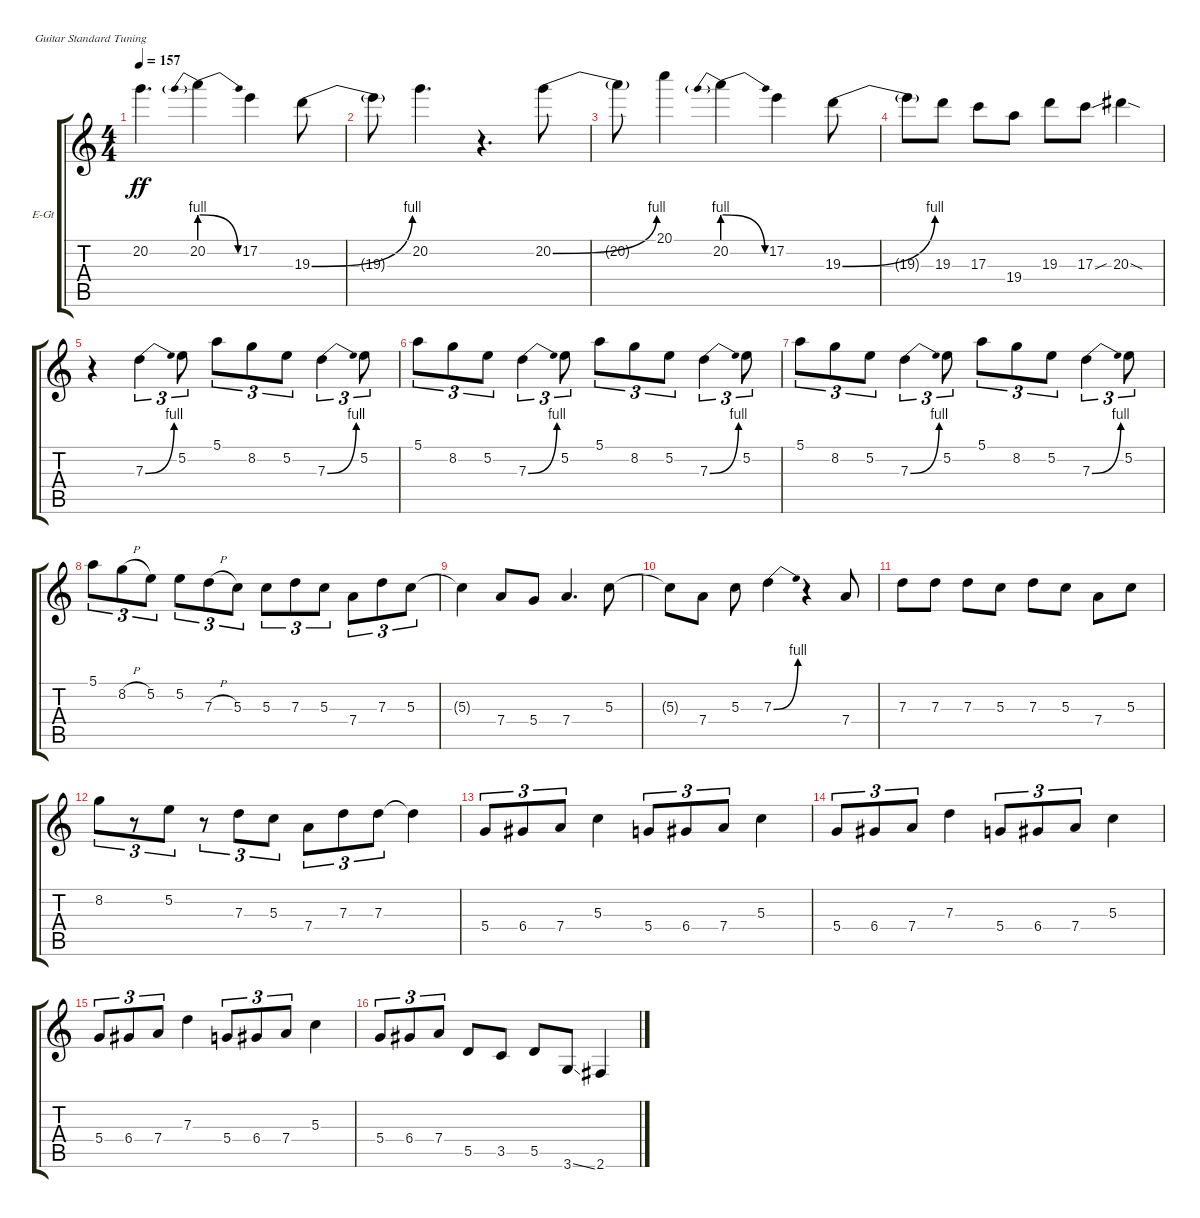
\defaultSystemsLayout 4
\bracketExtendMode groupsimilarinstruments
\firstSystemTrackNameOrientation horizontal
\otherSystemsTrackNameOrientation horizontal
\track ("Lead Guitar" "E-Gt") {instrument overdrivenguitar}
\staff {score tabs}
\tuning (E4 B3 G3 D3 A2 E2)
\ts (4 4)
\tempo 157
\clef g2
\scale
0.333333
\ks c
20.2{t}.4{d dy ff} 20.2{be (prebendrelease 0 4 15 0)}.4 17.2.4 19.3{be (bend 0 0 15 4)}.8 |
\scale
0.333333 19.3{t}.8 20.2.4{d} r.4{d} 20.2{be (bend 0 0 15 4)}.8 |
\scale
0.333333 20.2{t}.8 20.1.4 20.2{be (prebendrelease 0 4 15 0)}.4 17.2.4 19.3{be (bend 0 0 15 4)}.8 |
\scale
0.333333 19.3{t}.8 19.3.8 17.3.8 19.4.8 19.3.8 17.3{sou}.8 20.3{sod}.4 |
\scale
0.333333 r.4 7.3{be (bend 0 0 15 4)}.4{tu (3 2)} 5.2.8{tu (3 2)} 5.1.8{tu (3 2)} 8.2.8{tu (3 2)} 5.2.8{tu (3 2)} 7.3{be (bend 0 0 15 4)}.4{tu (3 2)} 5.2.8{tu (3 2)} |
\scale
0.333333 5.1.8{tu (3 2)} 8.2.8{tu (3 2)} 5.2.8{tu (3 2)} 7.3{be (bend 0 0 15 4)}.4{tu (3 2)} 5.2.8{tu (3 2)} 5.1.8{tu (3 2)} 8.2.8{tu (3 2)} 5.2.8{tu (3 2)} 7.3{be (bend 0 0 15 4)}.4{tu (3 2)} 5.2.8{tu (3 2)} |
\scale
0.333333 5.1.8{tu (3 2)} 8.2.8{tu (3 2)} 5.2.8{tu (3 2)} 7.3{be (bend 0 0 15 4)}.4{tu (3 2)} 5.2.8{tu (3 2)} 5.1.8{tu (3 2)} 8.2.8{tu (3 2)} 5.2.8{tu (3 2)} 7.3{be (bend 0 0 15 4)}.4{tu (3 2)} 5.2.8{tu (3 2)} |
\scale
0.333333 5.1.8{tu (3 2)} 8.2{h}.8{tu (3 2)} 5.2.8{tu (3 2)} 5.2.8{tu (3 2)} 7.3{h}.8{tu (3 2)} 5.3.8{tu (3 2)} 5.3.8{tu (3 2)} 7.3.8{tu (3 2)} 5.3.8{tu (3 2)} 7.4.8{tu (3 2)} 7.3.8{tu (3 2)} 5.3.8{tu (3 2)} |
\scale
0.333333 5.3{t}.4 7.4.8 5.4.8 7.4.4{d} 5.3.8 |
\scale
0.333333 5.3{t}.8 7.4.8 5.3.8 7.3{be (bend 0 0 15 4)}.4 r.4 7.4.8 |
\scale
0.333333 7.3.8 7.3.8 7.3.8 5.3.8 7.3.8 5.3.8 7.4.8 5.3.8 |
\scale
0.333333 8.2.8{tu (3 2)} r.8{tu (3 2)} 5.2.8{tu (3 2)} r.8{tu (3 2)} 7.3.8{tu (3 2)} 5.3.8{tu (3 2)} 7.4.8{tu (3 2)} 7.3.8{tu (3 2)} 7.3.8{tu (3 2)} 7.3{t}.4 |
\scale
0.333333 5.4.8{tu (3 2)} 6.4.8{tu (3 2)} 7.4.8{tu (3 2)} 5.3.4 5.4.8{tu (3 2)} 6.4.8{tu (3 2)} 7.4.8{tu (3 2)} 5.3.4 |
\scale
0.333333 5.4.8{tu (3 2)} 6.4.8{tu (3 2)} 7.4.8{tu (3 2)} 7.3.4 5.4.8{tu (3 2)} 6.4.8{tu (3 2)} 7.4.8{tu (3 2)} 5.3.4 |
\scale
0.333333 5.4.8{tu (3 2)} 6.4.8{tu (3 2)} 7.4.8{tu (3 2)} 7.3.4 5.4.8{tu (3 2)} 6.4.8{tu (3 2)} 7.4.8{tu (3 2)} 5.3.4 |
\scale
0.333333 5.4.8{tu (3 2)} 6.4.8{tu (3 2)} 7.4.8{tu (3 2)} 5.5.8 3.5.8 5.5.8 3.6{ss}.8 2.6.4
